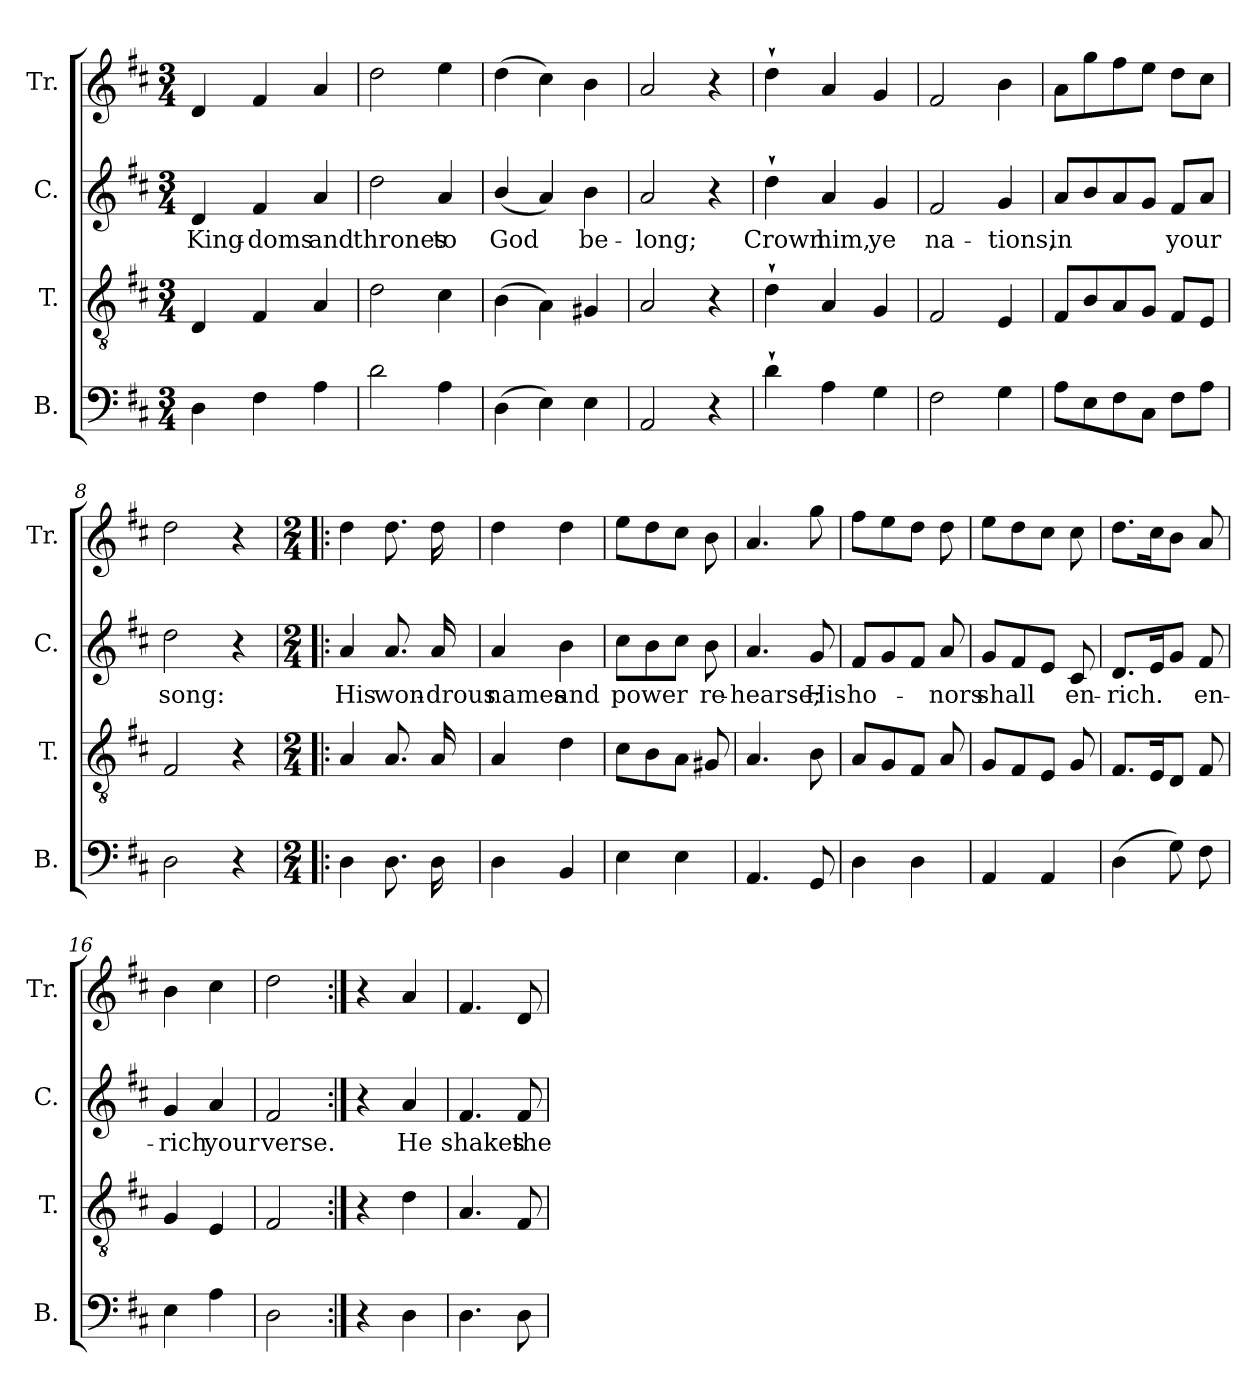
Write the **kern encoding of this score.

**kern	**kern	**kern	**text	**kern
*part4	*part3	*part2	*part2	*part1
*staff4	*staff3	*staff2	*staff2	*staff1
*I"B.	*I"T.	*I"C.	*	*I"Tr.
*I'B.	*I'T.	*I'C.	*	*I'Tr.
*clefF4	*clefGv2	*clefG2	*	*clefG2
*k[f#c#]	*k[f#c#]	*k[f#c#]	*	*k[f#c#]
*M3/4	*M3/4	*M3/4	*	*M3/4
*MM70	*MM70	*MM70	*	*MM70
=1	=1	=1	=1	=1
!	!	!	!LO:LY:b	!
4D\	4D/	4d/	King-	4d/
!	!	!	!LO:LY:b	!
4F#\	4F#/	4f#/	-doms	4f#/
!	!	!	!LO:LY:b	!
4A\	4A/	4a/	and	4a/
=2	=2	=2	=2	=2
!	!	!	!LO:LY:b	!
2d\	2d\	2dd\	thrones	2dd\
!	!	!	!LO:LY:b	!
4A\	4c#\	4a/	to	4ee\
=3	=3	=3	=3	=3
!	!	!	!LO:LY:b	!
(4D\	(4B\	(4b/	God	(4dd\
4E\)	4A\)	4a/)	.	4cc#\)
!	!	!	!LO:LY:b	!
4E\	4G#X/	4b\	be-	4b\
=4	=4	=4	=4	=4
!	!	!	!LO:LY:b	!
2AA/	2A/	2a/	-long;	2a/
4r	4r	4r	.	4r
=5	=5	=5	=5	=5
!	!	!	!LO:LY:b	!
4d`\	4d`\	4dd`\	Crown	4dd`\
!	!	!	!LO:LY:b	!
4A\	4A/	4a/	him,	4a/
!	!	!	!LO:LY:b	!
4G\	4G/	4g/	ye	4g/
=6	=6	=6	=6	=6
!	!	!	!LO:LY:b	!
2F#\	2F#/	2f#/	na-	2f#/
!	!	!	!LO:LY:b	!
4G\	4E/	4g/	-tions,	4b\
=7	=7	=7	=7	=7
!	!	!	!LO:LY:b	!
8A\L	8F#/L	8a/L	in	8a\L
8E\	8B/	8b/	.	8gg\
8F#\	8A/	8a/	.	8ff#\
8C#\J	8G/J	8g/J	.	8ee\J
!	!	!	!LO:LY:b	!
8F#\L	8F#/L	8f#/L	your	8dd\L
8A\J	8E/J	8a/J	.	8cc#\J
=8	=8	=8	=8	=8
!	!	!	!LO:LY:b	!
2D\	2F#/	2dd\	song:	2dd\
4r	4r	4r	.	4r
=9!|:	=9!|:	=9!|:	=9!|:	=9!|:
*M2/4	*M2/4	*M2/4	*	*M2/4
!	!	!	!LO:LY:b	!
4D\	4A/	4a/	His	4dd\
!	!	!	!LO:LY:b	!
8.D\	8.A/	8.a/	won-	8.dd\
!	!	!	!LO:LY:b	!
16D\	16A/	16a/	-drous	16dd\
=10	=10	=10	=10	=10
!	!	!	!LO:LY:b	!
4D\	4A/	4a/	names	4dd\
!	!	!	!LO:LY:b	!
4BB/	4d\	4b\	and	4dd\
=11	=11	=11	=11	=11
!	!	!	!LO:LY:b	!
4E\	8c#\L	8cc#\L	power	8ee\L
.	8B\	8b\	.	8dd\
4E\	8A\J	8cc#\J	.	8cc#\J
!	!	!	!LO:LY:b	!
.	8G#X/	8b\	re-	8b\
=12	=12	=12	=12	=12
!	!	!	!LO:LY:b	!
4.AA/	4.A/	4.a/	-hearse;	4.a/
!	!	!	!LO:LY:b	!
8GG/	8B\	8g/	His	8gg\
=13	=13	=13	=13	=13
!	!	!	!LO:LY:b	!
4D\	8A/L	8f#/L	ho-	8ff#\L
.	8G/	8g/	.	8ee\
4D\	8F#/J	8f#/J	.	8dd\J
!	!	!	!LO:LY:b	!
.	8A/	8a/	-nors	8dd\
=14	=14	=14	=14	=14
!	!	!	!LO:LY:b	!
4AA/	8G/L	8g/L	shall	8ee\L
.	8F#/	8f#/	.	8dd\
4AA/	8E/J	8e/J	.	8cc#\J
!	!	!	!LO:LY:b	!
.	8G/	8c#/	en-	8cc#\
=15	=15	=15	=15	=15
!	!	!	!LO:LY:b	!
(4D\	8.F#/L	8.d/L	-rich.	8.dd\L
.	16E/K	16e/K	.	16cc#\K
8G\)	8D/J	8g/J	.	8b\J
!	!	!	!LO:LY:b	!
8F#\	8F#/	8f#/	en-	8a/
=16	=16	=16	=16	=16
!	!	!	!LO:LY:b	!
4E\	4G/	4g/	-rich	4b\
!	!	!	!LO:LY:b	!
4A\	4E/	4a/	your	4cc#\
=17	=17	=17	=17	=17
!	!	!	!LO:LY:b	!
2D\	2F#/	2f#/	verse.	2dd\
=18:|!	=18:|!	=18:|!	=18:|!	=18:|!
4r	4r	4r	.	4r
!	!	!	!LO:LY:b	!
4D\	4d\	4a/	He	4a/
=19	=19	=19	=19	=19
!	!	!	!LO:LY:b	!
4.D\	4.A/	4.f#/	shakes	4.f#/
!	!	!	!LO:LY:b	!
8D\	8F#/	8f#/	the	8d/
=	=	=	=	=
*-	*-	*-	*-	*-
